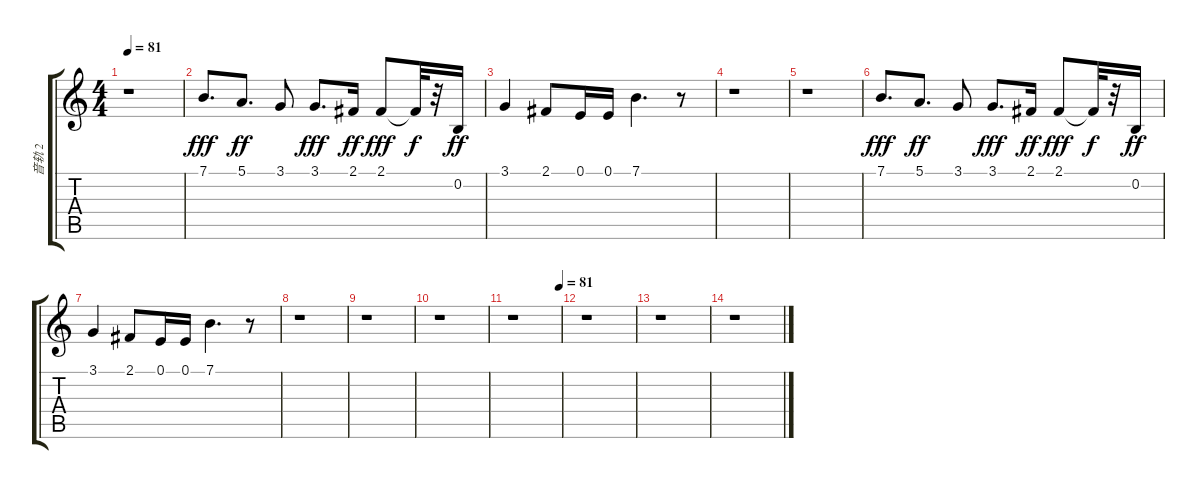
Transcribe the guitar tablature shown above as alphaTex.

\track ("音轨 2" "音轨 2") {instrument voiceoohs}
\staff {score tabs}
\tuning (E4 B3 G3 D3 A2 E2) {hide}
\ts (4 4)
\tempo 81
\clef g2
\ks c
r.1{dy ff} |
7.1.8{d dy fff} 5.1.8{d dy ff} 3.1.8 3.1.8{d dy fff} 2.1.16{dy ff} 2.1.8{dy fff} 2.1{t}.32{dy f} r.32 0.2.16{dy ff} |
3.1.4 2.1.8 0.1.16 0.1.16 7.1.4{d} r.8 |
r.1 |
r.1 |
7.1.8{d dy fff} 5.1.8{d dy ff} 3.1.8 3.1.8{d dy fff} 2.1.16{dy ff} 2.1.8{dy fff} 2.1{t}.32{dy f} r.32 0.2.16{dy ff} |
3.1.4 2.1.8 0.1.16 0.1.16 7.1.4{d} r.8 |
r.1 |
r.1 |
r.1 |
\tempo (81 0.9791666666666666)
r.1 |
r.1 |
r.1 |
r.1
